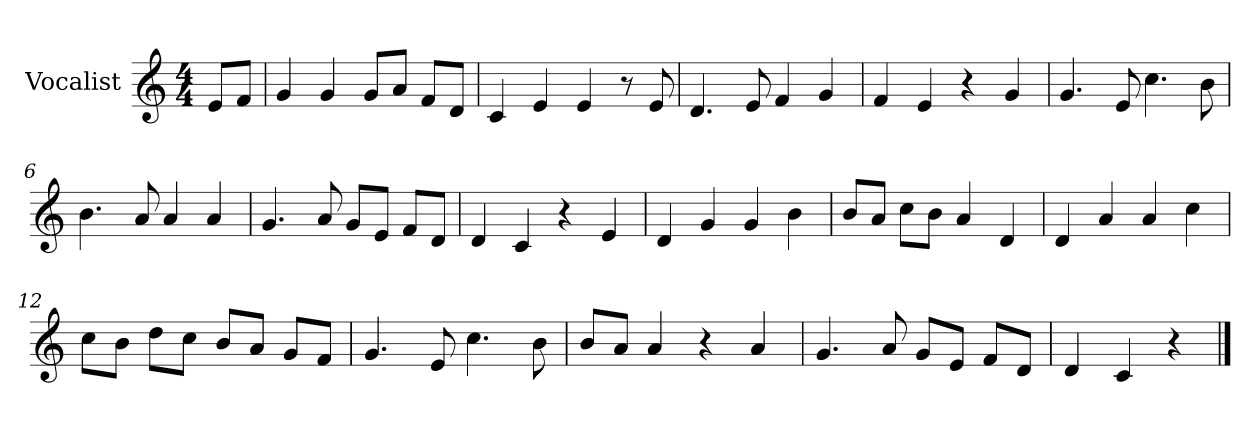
**kern
*part1
*staff1
*I"Vocalist
*k[]
*C:
*M4/4
=
8eL
8fJ
=1
4g
4g
8gL
8aJ
8fL
8dJ
=2
4c
4e
4e
8r
8e
=3
4.d
8e
4f
4g
=4
4f
4e
4r
4g
=5
4.g
8e
4.cc
8b
=6
4.b
8a
4a
4a
=7
4.g
8a
8gL
8eJ
8fL
8dJ
=8
4d
4c
4r
4e
=9
4d
4g
4g
4b
=10
8bL
8aJ
8ccL
8bJ
4a
4d
=11
4d
4a
4a
4cc
=12
8ccL
8bJ
8ddL
8ccJ
8bL
8aJ
8gL
8fJ
=13
4.g
8e
4.cc
8b
=14
8bL
8aJ
4a
4r
4a
=15
4.g
8a
8gL
8eJ
8fL
8dJ
=16
4d
4c
4r
==
*-
